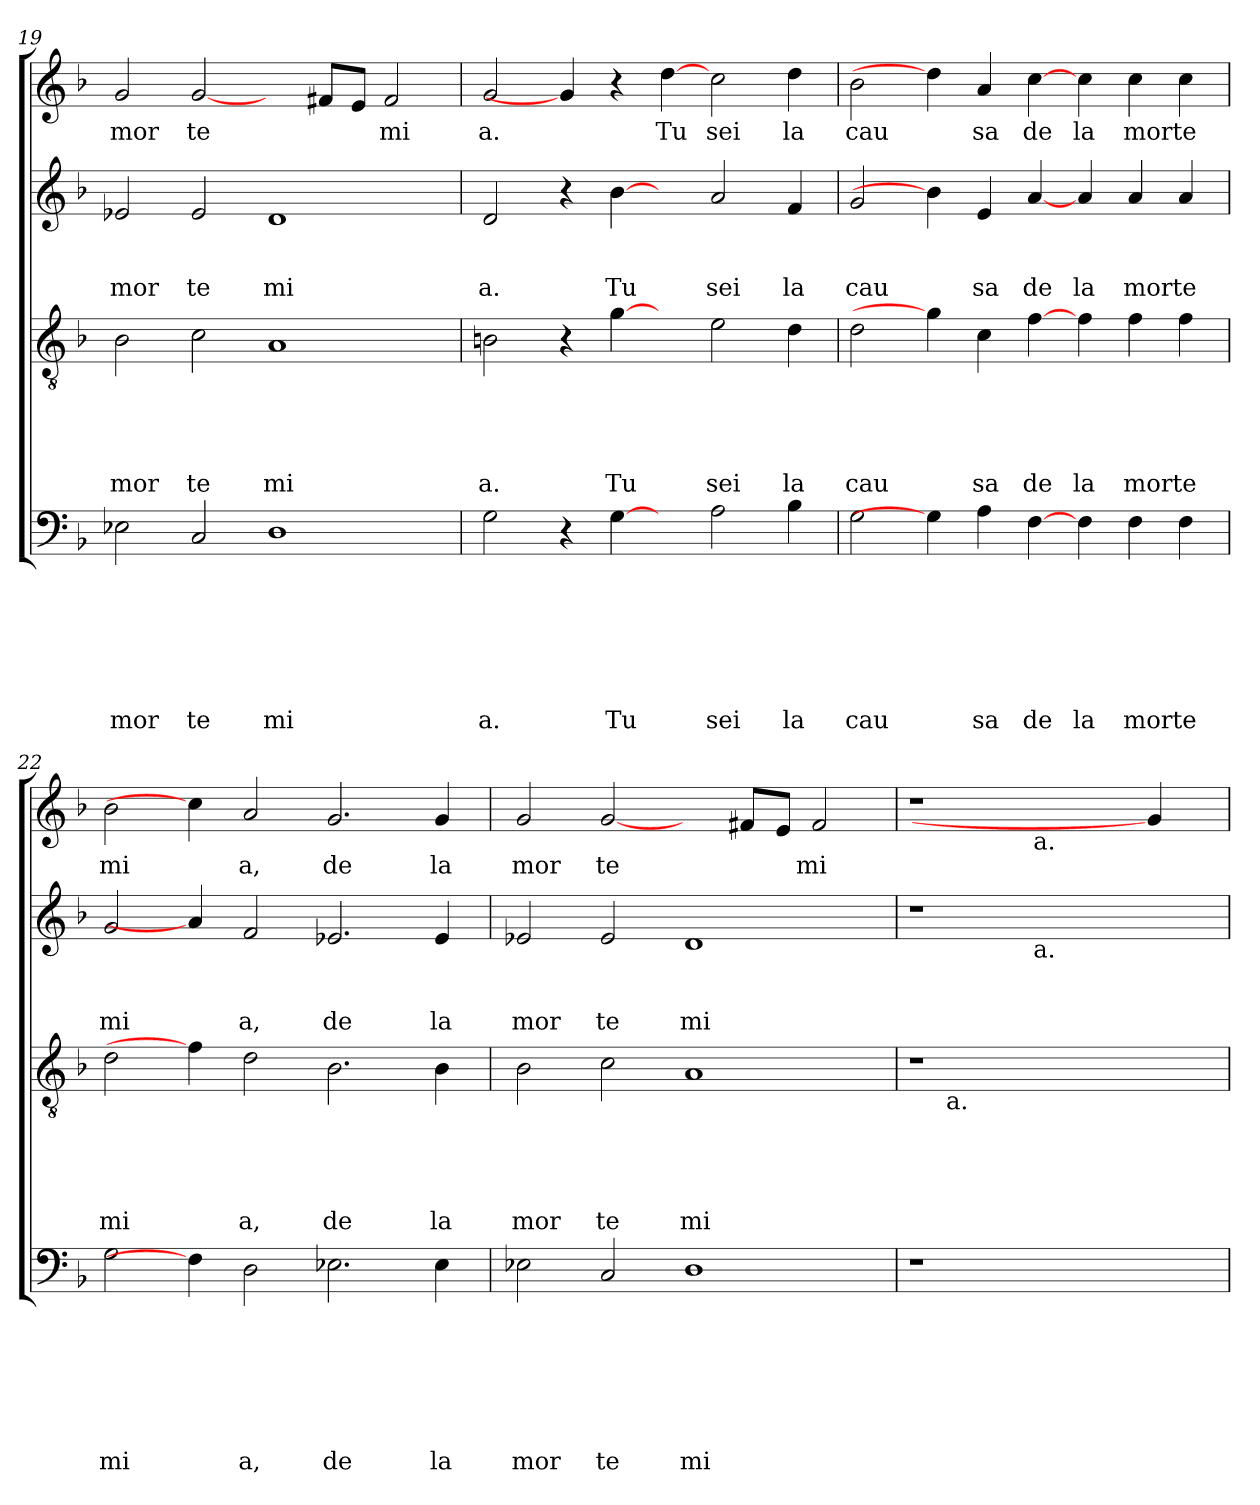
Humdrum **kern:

**kern	**text	**text	**text	**text	**text	**text	**text	**kern	**text	**text	**text	**text	**text	**kern	**text	**text	**text	**kern	**text
*part4	*part4	*part4	*part4	*part4	*part4	*part4	*part4	*part3	*part3	*part3	*part3	*part3	*part3	*part2	*part2	*part2	*part2	*part1	*part1
*staff4	*staff4	*staff4	*staff4	*staff4	*staff4	*staff4	*staff4	*staff3	*staff3	*staff3	*staff3	*staff3	*staff3	*staff2	*staff2	*staff2	*staff2	*staff1	*staff1
*clefF4	*	*	*	*	*	*	*	*clefGv2	*	*	*	*	*	*clefG2	*	*	*	*clefG2	*
*k[b-]	*	*	*	*	*	*	*	*k[b-]	*	*	*	*	*	*k[b-]	*	*	*	*k[b-]	*
*F:	*	*	*	*	*	*	*	*F:	*	*	*	*	*	*F:	*	*	*	*F:	*
=19	=19	=19	=19	=19	=19	=19	=19	=19	=19	=19	=19	=19	=19	=19	=19	=19	=19	=19	=19
!	!	!	!	!	!	!	!LO:LY:b	!	!	!	!	!	!LO:LY:b	!	!	!	!LO:LY:b	!	!LO:LY:b
2E-\	.	.	.	.	.	.	mor	2B-\	.	.	.	.	mor	2e-/	.	.	mor	2g/	mor
!	!	!	!	!	!	!	!LO:LY:b	!	!	!	!	!	!LO:LY:b	!	!	!	!LO:LY:b	!	!LO:LY:b
2C/	.	.	.	.	.	.	te	2c\	.	.	.	.	te	2e-/	.	.	te	[2g/	te
!	!	!	!	!	!	!	!LO:LY:b	!	!	!	!	!	!LO:LY:b	!	!	!	!LO:LY:b	!	!
1D	.	.	.	.	.	.	mi	1A	.	.	.	.	mi	1d	.	.	mi	4ryy	.
.	.	.	.	.	.	.	.	.	.	.	.	.	.	.	.	.	.	8f#/L	.
.	.	.	.	.	.	.	.	.	.	.	.	.	.	.	.	.	.	8e/J	.
!	!	!	!	!	!	!	!	!	!	!	!	!	!	!	!	!	!	!	!LO:LY:b
.	.	.	.	.	.	.	.	.	.	.	.	.	.	.	.	.	.	2f#/	mi
=20	=20	=20	=20	=20	=20	=20	=20	=20	=20	=20	=20	=20	=20	=20	=20	=20	=20	=20	=20
!	!	!	!	!	!	!	!LO:LY:b	!	!	!	!	!	!LO:LY:b	!	!	!	!LO:LY:b	!	!LO:LY:b
2G\	.	.	.	.	.	.	a.	2Bn\	.	.	.	.	a.	2d/	.	.	a.	2g/	a.
4r	.	.	.	.	.	.	.	4r	.	.	.	.	.	4r	.	.	.	4g/]	.
!	!	!	!	!	!	!	!LO:LY:b	!	!	!	!	!	!LO:LY:b	!	!	!	!LO:LY:b	!	!
[4G\	.	.	.	.	.	.	Tu	[4g\	.	.	.	.	Tu	[4b-\	.	.	Tu	4r	.
!	!	!	!	!	!	!	!	!	!	!	!	!	!	!	!	!	!	!	!LO:LY:b
4ryy	.	.	.	.	.	.	.	4ryy	.	.	.	.	.	4ryy	.	.	.	[4dd\	Tu
!	!	!	!	!	!	!	!LO:LY:b	!	!	!	!	!	!LO:LY:b	!	!	!	!LO:LY:b	!	!LO:LY:b
2A\	.	.	.	.	.	.	sei	2e\	.	.	.	.	sei	2a/	.	.	sei	2cc\	sei
!	!	!	!	!	!	!	!LO:LY:b	!	!	!	!	!	!LO:LY:b	!	!	!	!LO:LY:b	!	!LO:LY:b
4B-\	.	.	.	.	.	.	la	4d\	.	.	.	.	la	4f/	.	.	la	4dd\	la
!!LO:LB:g=z
=21	=21	=21	=21	=21	=21	=21	=21	=21	=21	=21	=21	=21	=21	=21	=21	=21	=21	=21	=21
!	!	!	!	!	!	!	!LO:LY:b	!	!	!	!	!	!LO:LY:b	!	!	!	!LO:LY:b	!	!LO:LY:b
2G\	.	.	.	.	.	.	cau	2d\	.	.	.	.	cau	2g/	.	.	cau	2b-\	cau
4G\]	.	.	.	.	.	.	.	4g\]	.	.	.	.	.	4b-\]	.	.	.	4dd\]	.
!	!	!	!	!	!	!	!LO:LY:b	!	!	!	!	!	!LO:LY:b	!	!	!	!LO:LY:b	!	!LO:LY:b
4A\	.	.	.	.	.	.	sa	4c\	.	.	.	.	sa	4e/	.	.	sa	4a/	sa
!	!	!	!	!	!	!	!LO:LY:b	!	!	!	!	!	!LO:LY:b	!	!	!	!LO:LY:b	!	!LO:LY:b
[4F\	.	.	.	.	.	.	de	[4f\	.	.	.	.	de	[4a/	.	.	de	[4cc\	de
!	!	!	!	!	!	!	!LO:LY:b	!	!	!	!	!	!LO:LY:b	!	!	!	!LO:LY:b	!	!LO:LY:b
4F\	.	.	.	.	.	.	la	4f\	.	.	.	.	la	4a/	.	.	la	4cc\	la
!	!	!	!	!	!	!	!LO:LY:b	!	!	!	!	!	!LO:LY:b	!	!	!	!LO:LY:b	!	!LO:LY:b
4F\	.	.	.	.	.	.	morte	4f\	.	.	.	.	morte	4a/	.	.	morte	4cc\	morte
4F\	.	.	.	.	.	.	.	4f\	.	.	.	.	.	4a/	.	.	.	4cc\	.
=22	=22	=22	=22	=22	=22	=22	=22	=22	=22	=22	=22	=22	=22	=22	=22	=22	=22	=22	=22
!	!	!	!	!	!	!	!LO:LY:b	!	!	!	!	!	!LO:LY:b	!	!	!	!LO:LY:b	!	!LO:LY:b
2G\	.	.	.	.	.	.	mi	2d\	.	.	.	.	mi	2g/	.	.	mi	2b-\	mi
4F\]	.	.	.	.	.	.	.	4f\]	.	.	.	.	.	4a/]	.	.	.	4cc\]	.
!	!	!	!	!	!	!	!LO:LY:b	!	!	!	!	!	!LO:LY:b	!	!	!	!LO:LY:b	!	!LO:LY:b
2D\	.	.	.	.	.	.	a,	2d\	.	.	.	.	a,	2f/	.	.	a,	2a/	a,
!	!	!	!	!	!	!	!LO:LY:b	!	!	!	!	!	!LO:LY:b	!	!	!	!LO:LY:b	!	!LO:LY:b
2.E-\	.	.	.	.	.	.	de	2.B-\	.	.	.	.	de	2.e-X/	.	.	de	2.g/	de
!	!	!	!	!	!	!	!LO:LY:b	!	!	!	!	!	!LO:LY:b	!	!	!	!LO:LY:b	!	!LO:LY:b
4E-\	.	.	.	.	.	.	la	4B-\	.	.	.	.	la	4e-/	.	.	la	4g/	la
=23	=23	=23	=23	=23	=23	=23	=23	=23	=23	=23	=23	=23	=23	=23	=23	=23	=23	=23	=23
!	!	!	!	!	!	!	!LO:LY:b	!	!	!	!	!	!LO:LY:b	!	!	!	!LO:LY:b	!	!LO:LY:b
2E-\	.	.	.	.	.	.	mor	2B-\	.	.	.	.	mor	2e-/	.	.	mor	2g/	mor
!	!	!	!	!	!	!	!LO:LY:b	!	!	!	!	!	!LO:LY:b	!	!	!	!LO:LY:b	!	!LO:LY:b
2C/	.	.	.	.	.	.	te	2c\	.	.	.	.	te	2e-/	.	.	te	[2g/	te
!	!	!	!	!	!	!	!LO:LY:b	!	!	!	!	!	!LO:LY:b	!	!	!	!LO:LY:b	!	!
1D	.	.	.	.	.	.	mi	1A	.	.	.	.	mi	1d	.	.	mi	4ryy	.
.	.	.	.	.	.	.	.	.	.	.	.	.	.	.	.	.	.	8f#/L	.
.	.	.	.	.	.	.	.	.	.	.	.	.	.	.	.	.	.	8e/J	.
!	!	!	!	!	!	!	!	!	!	!	!	!	!	!	!	!	!	!	!LO:LY:b
.	.	.	.	.	.	.	.	.	.	.	.	.	.	.	.	.	.	2f#/	mi
=24	=24	=24	=24	=24	=24	=24	=24	=24	=24	=24	=24	=24	=24	=24	=24	=24	=24	=24	=24
*	*	*	*	*	*	*	*	*^	*	*	*	*	*	*^	*	*	*	*^	*
1r	.	.	.	.	.	.	.	1r	8ryy	.	.	.	.	.	1r	4ryy	.	.	.	1r	4ryy	.
!	!	!	!	!	!	!	!	!	!LO:TX:b:t=a.	!	!	!	!	!	!	!	!	!	!	!	!	!
.	.	.	.	.	.	.	.	.	1ryy	.	.	.	.	.	.	.	.	.	.	.	.	.
.	.	.	.	.	.	.	.	.	.	.	.	.	.	.	.	8ryy	.	.	.	.	8ryy	.
.	.	.	.	.	.	.	.	.	.	.	.	.	.	.	.	32ryy	.	.	.	.	32ryy	.
!	!	!	!	!	!	!	!	!	!	!	!	!	!	!	!	!	!	!	!	!	!LO:TX:b:t=a.	!
!	!	!	!	!	!	!	!	!	!	!	!	!	!	!	!	!LO:TX:b:t=a.	!	!	!	!	!	!
.	.	.	.	.	.	.	.	.	.	.	.	.	.	.	.	2ryy	.	.	.	.	2ryy	.
.	.	.	.	.	.	.	.	.	.	.	.	.	.	.	.	4ryy	.	.	.	.	4ryy	.
4ryy	.	.	.	.	.	.	.	4ryy	.	.	.	.	.	.	4ryy	.	.	.	.	4g/]	.	.
.	.	.	.	.	.	.	.	.	8ryy	.	.	.	.	.	.	.	.	.	.	.	.	.
.	.	.	.	.	.	.	.	.	.	.	.	.	.	.	.	16.ryy	.	.	.	.	16.ryy	.
*	*	*	*	*	*	*	*	*v	*v	*	*	*	*	*	*	*	*	*	*	*v	*v	*
*	*	*	*	*	*	*	*	*	*	*	*	*	*	*v	*v	*	*	*	*	*
=	=	=	=	=	=	=	=	=	=	=	=	=	=	=	=	=	=	=	=
*-	*-	*-	*-	*-	*-	*-	*-	*-	*-	*-	*-	*-	*-	*-	*-	*-	*-	*-	*-
